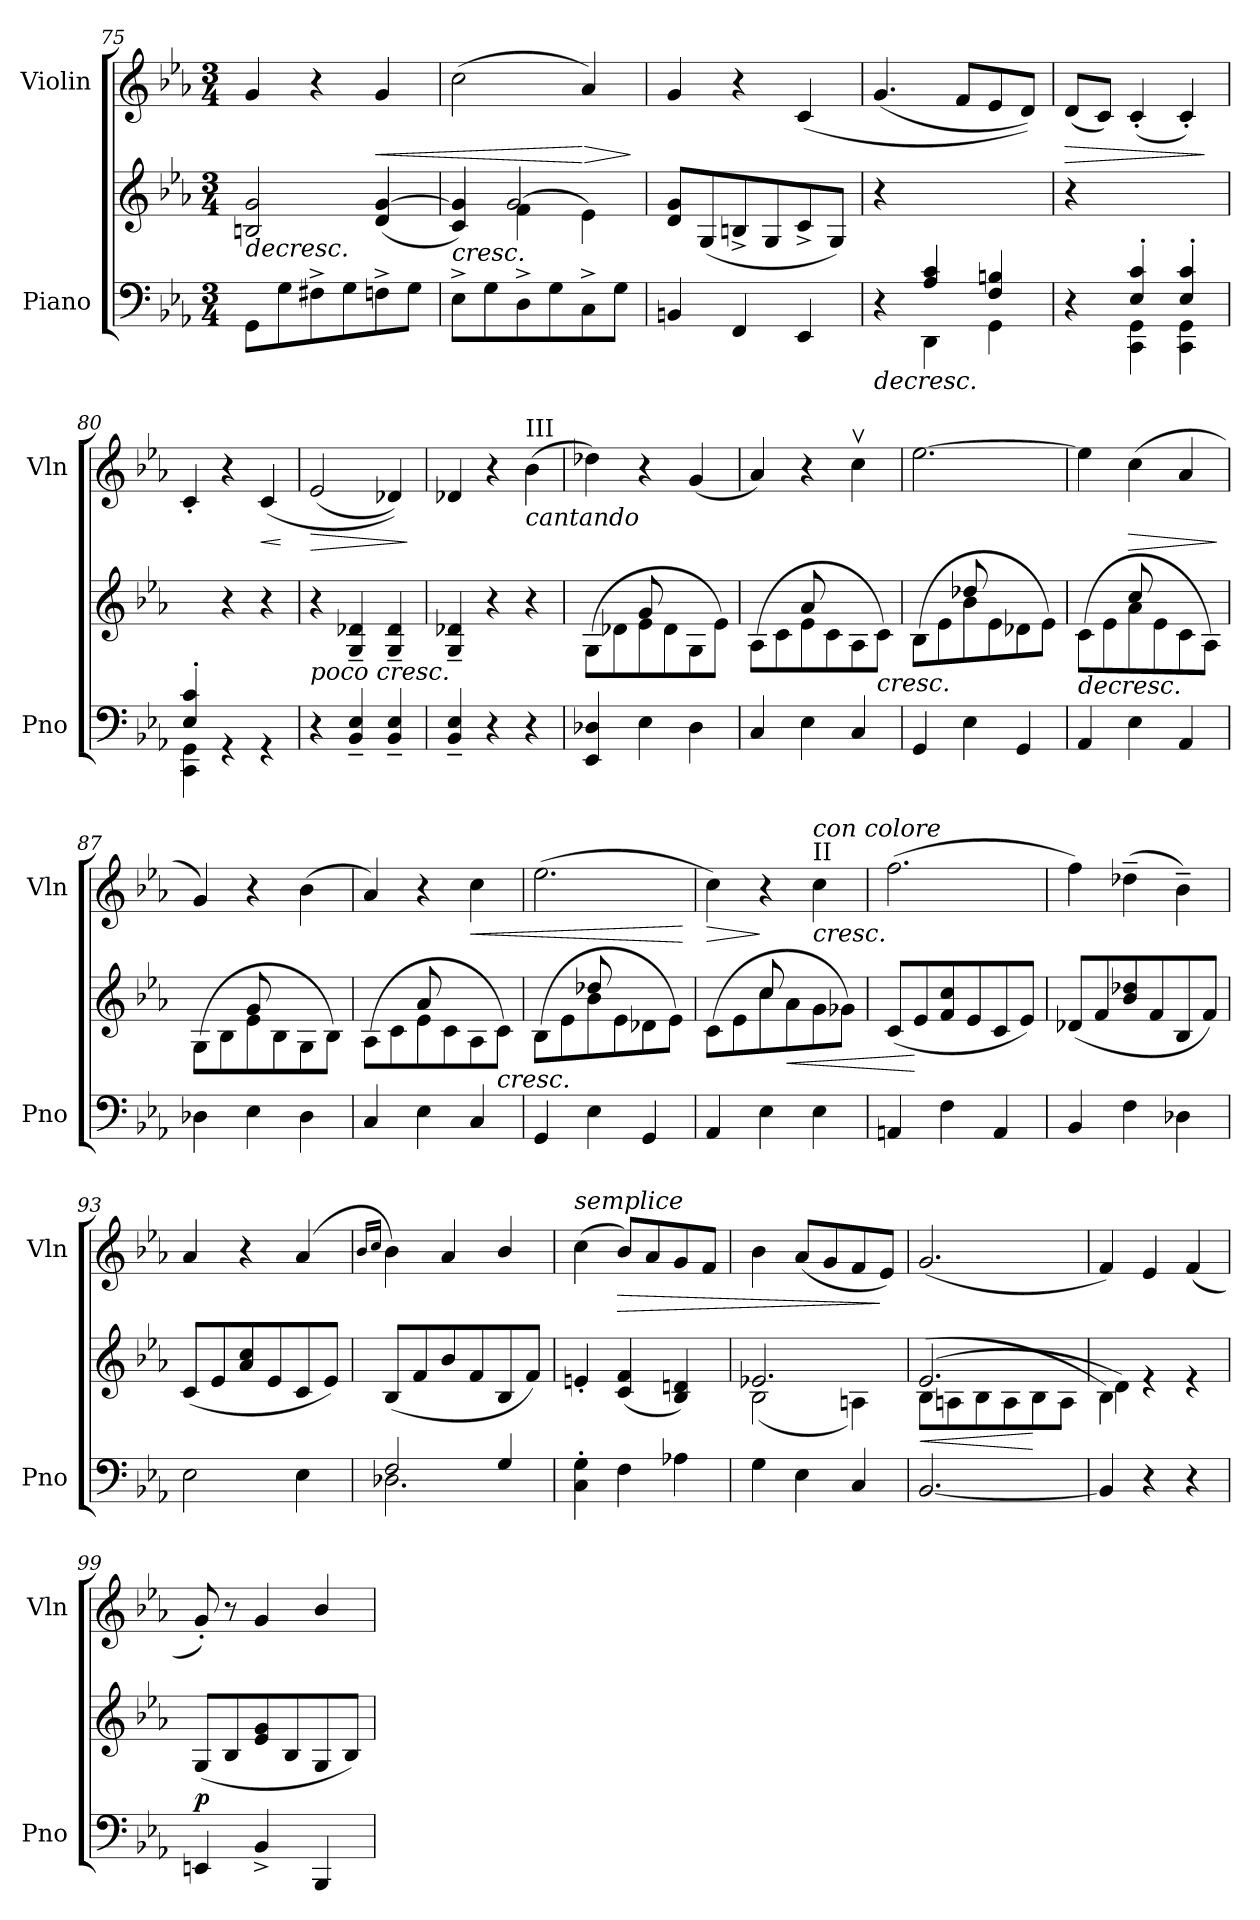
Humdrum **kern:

**kern	**kern	**dynam	**kern	**dynam
*part2	*part2	*part2	*part1	*part1
*staff3	*staff2	*staff2/3	*staff1	*staff1
*I"Piano	*	*	*I"Violin	*
*I'Pno	*	*	*I'Vln	*
*clefF4	*clefG2	*	*clefG2	*
*k[b-e-a-]	*k[b-e-a-]	*	*k[b-e-a-]	*
*M3/4	*M3/4	*	*M3/4	*
=75	=75	=75	=75	=75
!	!	!LO:HP:b	!	!
8GG\L	2Bn/ 2g/	>	4g/	.
8G\	.	.	.	.
8F#X^\	.	.	4r	.
8G\	.	.	.	.
!	!	!	!	!LO:HP:b
8Fn^\	(<4d/ [4g/	.	4g/	<
8G\J	.	.	.	.
=76	=76	=76	=76	=76
!	!	!LO:HP:b	!	!
*	*^	*	*	*
8E-^\L	4c/ 4g/])	4ryy	<	(>2cc\	.
8G\	.	.	.	.	.
8D^\	(<4f\	2g/	.	.	.
8G\	.	.	.	.	.
!	!	!	!	!	!LO:HP:n=1:b
8C^\	4e-\)	.	.	4a-/)	[ >
8G\J	.	.	.	.	.
*	*v	*v	*	*	*
.	.	.	.	]
=77	=77	=77	=77	=77
4BBn/	8d/ 8g/L	.	4g/	.
.	(<8G/	.	.	.
4FF/	8Bn^/	.	4r	.
.	8G/	.	.	.
4EE-/	8c^/	.	(<4c/	.
.	8G/J)	]	.	.
=78	=78	=78	=78	=78
!	!	!LO:HP:b=2	!	!
*^	*	*	*	*
4r	4ryy	4r	>	(<4.g/	.
4A-/ 4c/	4DD\	4ryy	.	.	.
.	.	.	.	8f/L	.
4F/ 4Bn/	4GG\	4ryy	.	8e-/	.
.	.	.	.	8d/J))	.
*v	*v	*	*	*	*
.	.	[	.	.
!!LO:LB:g=z
=79	=79	=79	=79	=79
*^	*	*	*	*
!	!	!	!	!	!LO:HP:b
4r	4ryy	4r	.	(<8d/L	>
.	.	.	.	8c/J)	.
4E-/' 4c/'	4CC\ 4GG\	4ryy	.	(<4c'/	.
4E-/' 4c/'	4CC\ 4GG\	4ryy	.	4c'/)	.
*v	*v	*	*	*	*
.	.	.	.	]
=80	=80	=80	=80	=80
*^	*	*	*	*
4E-/' 4c/'	4CC\ 4GG\	4ryy	.	4c'/	.
4rGG	2ryy	4r	.	4r	.
!	!	!	!	!	!LO:HP:b
4rGG	.	4r	.	(>4c/	<
*v	*v	*	*	*	*
.	.	.	.	[
=81	=81	=81	=81	=81
!	!LO:TX:b:i:t=poco cresc.	!	!	!
!	!	!	!	!LO:HP:b
4r	4r	.	(<2e-/	>
4BB-/~ 4E-/~	4G/~ 4d-X/~	.	.	.
4BB-/~ 4E-/~	4G/~ 4d-/~	.	4d-X/))	.
.	.	.	.	]
=82	=82	=82	=82	=82
4BB-/~ 4E-/~	4G/~ 4d-X/~	.	4d-X/	.
4r	4r	.	4r	.
!	!	!	!LO:TX:b:i:t=cantando	!
!	!	!	!LO:TX:a:t=III	!
4r	4r	.	(>4b-\	.
=83	=83	=83	=83	=83
*	*^	*	*	*
4EE-/ 4D-X/	(>8G\L	4ryy	.	4dd-X\)	.
.	8d-X\	.	.	.	.
4E-\	8e-\	8g/	.	4r	.
.	8d-\	4.ryy	.	.	.
4D-\	8G\	.	.	(<4g/	.
.	8e-\J)	.	.	.	.
=84	=84	=84	=84	=84	=84
4C/	(>8A-\L	4ryy	.	4a-/)	.
.	8c\	.	.	.	.
4E-\	8e-\	8a-/	.	4r	.
.	8c\	4.ryy	.	.	.
4C/	8A-\	.	.	4ccv\	.
!	!	!	!LO:HP:b	!	!
.	8c\J)	.	<	.	.
=85	=85	=85	=85	=85	=85
4GG/	(>8B-\L	4ryy	.	[2.ee-\	.
.	8e-\	.	.	.	.
4E-\	8b-\	8dd-X/	.	.	.
.	8e-\	4.ryy	.	.	.
4GG/	8d-X\	.	.	.	.
.	8e-\J)	.	.	.	.
*	*v	*v	*	*	*
.	.	]	.	.
!!LO:LB:g=z
=86	=86	=86	=86	=86
!	!	!LO:HP:b	!	!
*	*^	*	*	*
4AA-/	(>8c\L	4ryy	>	4ee-\]	.
.	8e-\	.	.	.	.
!	!	!	!	!	!LO:HP:b
4E-\	8a-\	8cc/	.	(>4cc\	>
.	8e-\	4.ryy	.	.	.
4AA-/	8c\	.	[	4a-/	.
.	8A-\J)	.	.	.	.
*	*v	*v	*	*	*
.	.	.	.	]
=87	=87	=87	=87	=87
*	*^	*	*	*
4D-X\	(>8G\L	4ryy	.	4g/)	.
.	8B-\	.	.	.	.
4E-\	8e-\	8g/	.	4r	.
.	8B-\	4.ryy	.	.	.
4D-\	8G\	.	.	(>4b-\	.
.	8B-\J)	.	.	.	.
=88	=88	=88	=88	=88	=88
4C/	(>8A-\L	4ryy	.	4a-/)	.
.	8c\	.	.	.	.
4E-\	8e-\	8a-/	.	4r	.
.	8c\	4.ryy	.	.	.
!	!	!	!	!	!LO:HP:b
4C/	8A-\	.	.	4cc\	<
!	!	!	!LO:HP:b	!	!
.	8c\J)	.	<	.	.
=89	=89	=89	=89	=89	=89
4GG/	(<8B-\L	4ryy	.	(>2.ee-\	.
.	8e-\	.	.	.	.
4E-\	8b-\	8dd-X/	.	.	.
.	8e-\	4.ryy	.	.	.
4GG/	8d-X\	.	.	.	.
.	8e-\J)	.	.	.	.
*	*v	*v	*	*	*
.	.	]	.	[
=90	=90	=90	=90	=90
*	*^	*	*	*
!	!	!	!	!	!LO:HP:b
4AA-/	(>8c\L	4ryy	.	4cc\)	>
.	8e-\	.	.	.	.
4E-\	8cc\	8cc/	.	4r	]
!	!	!	!LO:HP:b	!	!
.	8a-\	4.ryy	<	.	.
!	!	!	!	!LO:TX:a:t=II	!
!	!	!	!	!LO:TX:a:i:t=con colore	!
!	!	!	!	!LO:TX:b:i:t=cresc.	!
4E-\	8g\	.	.	4cc\	.
.	8g-X\J)	.	.	.	.
*	*v	*v	*	*	*
!!LO:PB:g=z
=91	=91	=91	=91	=91
4AAn/	(<8c/L	.	(>2.ff\	.
.	8e-/	[	.	.
4F\	8f/ 8cc/	.	.	.
.	8e-/	.	.	.
4AA/	8c/	.	.	.
.	8e-/J)	.	.	.
=92	=92	=92	=92	=92
4BB-/	(<8d-X/L	.	4ff\)	.
.	8f/	.	.	.
4F\	8b-/ 8dd-X/	.	(>4dd-X~\	.
.	8f/	.	.	.
4D-X\	8B-/	.	4b-~\)	.
.	8f/J)	.	.	.
=93	=93	=93	=93	=93
2E-\	(<8c/L	.	4a-/	.
.	8e-/	.	.	.
.	8a-/ 8cc/	.	4r	.
.	8e-/	.	.	.
4E-\	8c/	.	(>4a-/	.
.	8e-/J)	.	.	.
=94	=94	=94	=94	=94
.	.	.	16qb-/LL	.
.	.	.	16qcc/JJ	.
*^	*	*	*	*
2F/	2.D-X\	(<8B-/L	.	4b-\)	.
.	.	8f/	.	.	.
.	.	8b-/	.	4a-/	.
.	.	8f/	.	.	.
4G/	.	8B-/	.	4b-/	.
.	.	8f/J)	.	.	.
*v	*v	*	*	*	*
=95	=95	=95	=95	=95
!	!	!	!LO:TX:a:i:t=semplice	!
4C\' 4G\'	4en'/	.	(>4cc\	.
!	!	!	!	!LO:HP:b
4F\	(<4c/ 4f/	.	8b-/L)	>
.	.	.	8a-/	.
4A-X\	4B-/ 4dn/)	.	8g</	.
.	.	.	8f/J	.
=96	=96	=96	=96	=96
*	*^	*	*	*
4G\	2.e-X/	(<2B-\	.	4b-\	.
4E-\	.	.	.	(<8a-/L	.
.	.	.	.	8g/	.
4C/	.	4An\)	.	8f/	.
.	.	.	.	8e-/J)	]
!!LO:LB:g=z
=97	=97	=97	=97	=97	=97
!	!	!	!LO:HP:b	!	!
[2.BB-/	(<8B-\L	(>2.e-/	<	(<2.g/	.
.	8An\	.	.	.	.
.	8B-\	.	.	.	.
.	8A\	.	.	.	.
.	8B-\	.	[	.	.
.	8A\J	.	.	.	.
=98	=98	=98	=98	=98	=98
4BB-/]	4B-\)	4d\)	.	4f/)	.
4r	4re	2ryy	[	4e-/	.
4r	4re	.	.	(<4f/	.
*	*v	*v	*	*	*
=99	=99	=99	=99	=99
!	!	!LO:DY:a=2	!	!
4EEn/	(<8G/L	p	8g'/)	.
.	8B-/	.	8r	.
4BB-^/	8e-/ 8g/	.	4g/	.
.	8B-/	.	.	.
4BBB-/	8G/	.	4b-/	.
.	8B-/J)	.	.	.
=	=	=	=	=
*-	*-	*-	*-	*-
